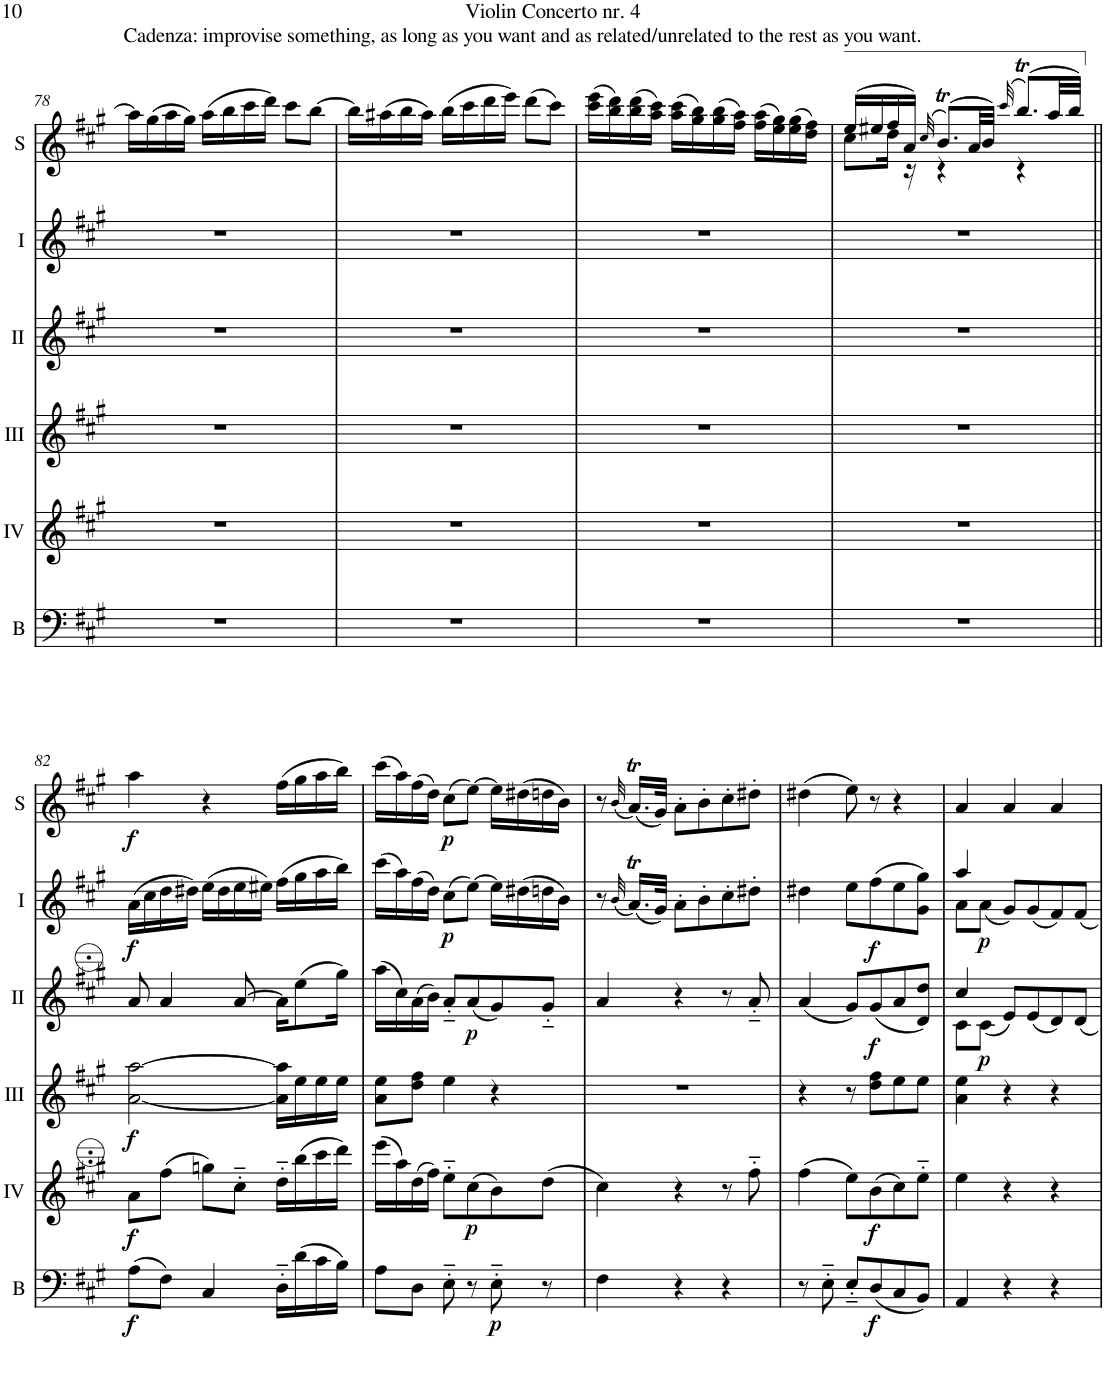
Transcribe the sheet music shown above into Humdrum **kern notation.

**kern	**dynam	**kern	**dynam	**kern	**dynam	**kern	**dynam	**kern	**dynam	**kern	**dynam
*part6	*part6	*part5	*part5	*part4	*part4	*part3	*part3	*part2	*part2	*part1	*part1
*staff6	*staff6	*staff5	*staff5	*staff4	*staff4	*staff3	*staff3	*staff2	*staff2	*staff1	*staff1
*I"Bass	*	*I"Acc. 4	*	*I"Acc. 3	*	*I"Acc. 2	*	*I"Acc. 1	*	*I"Solo	*
*I'B	*	*	*	*	*	*	*	*	*	*I'S	*
!!LO:PB:g=z
*clefF4	*	*clefG2	*	*clefG2	*	*clefG2	*	*clefG2	*	*clefG2	*
*Trd7c12	*	*Trd7c12	*	*Trd7c12	*	*	*	*	*	*	*
*k[f#c#g#]	*	*k[f#c#g#]	*	*k[f#c#g#]	*	*k[f#c#g#]	*	*k[f#c#g#]	*	*k[f#c#g#]	*
*M3/4	*	*M3/4	*	*M3/4	*	*M3/4	*	*M3/4	*	*M3/4	*
=78	=78	=78	=78	=78	=78	=78	=78	=78	=78	=78	=78
!	!	!	!	!	!	!	!	!	!	!LO:TX:a:t=Cadenza&colon; improvise something, as long as you want and as related/unrelated to the rest as you want.	!
2.r	.	2.r	.	2.r	.	2.r	.	2.r	.	16aa\LL]	.
.	.	.	.	.	.	.	.	.	.	(16gg#\	.
.	.	.	.	.	.	.	.	.	.	16aa\	.
.	.	.	.	.	.	.	.	.	.	16gg#\JJ)	.
.	.	.	.	.	.	.	.	.	.	(16aa\LL	.
.	.	.	.	.	.	.	.	.	.	16bb\	.
.	.	.	.	.	.	.	.	.	.	16ccc#\	.
.	.	.	.	.	.	.	.	.	.	16ddd\JJ)	.
.	.	.	.	.	.	.	.	.	.	8ccc#\L	.
.	.	.	.	.	.	.	.	.	.	[8bb\J	.
=79	=79	=79	=79	=79	=79	=79	=79	=79	=79	=79	=79
2.r	.	2.r	.	2.r	.	2.r	.	2.r	.	16bb\LL]	.
.	.	.	.	.	.	.	.	.	.	(16aa#X\	.
.	.	.	.	.	.	.	.	.	.	16bb\	.
.	.	.	.	.	.	.	.	.	.	16aa#\JJ)	.
.	.	.	.	.	.	.	.	.	.	(16bb\LL	.
.	.	.	.	.	.	.	.	.	.	16ccc#\	.
.	.	.	.	.	.	.	.	.	.	16ddd\	.
.	.	.	.	.	.	.	.	.	.	16eee\JJ)	.
.	.	.	.	.	.	.	.	.	.	(8ddd\L	.
.	.	.	.	.	.	.	.	.	.	8ccc#\J)	.
=80	=80	=80	=80	=80	=80	=80	=80	=80	=80	=80	=80
2.r	.	2.r	.	2.r	.	2.r	.	2.r	.	(16ccc#\ 16eee\LL	.
.	.	.	.	.	.	.	.	.	.	16bb\ 16ddd\)	.
.	.	.	.	.	.	.	.	.	.	(16bb\ 16ddd\	.
.	.	.	.	.	.	.	.	.	.	16aa\ 16ccc#\JJ)	.
.	.	.	.	.	.	.	.	.	.	(16aa\ 16ccc#\LL	.
.	.	.	.	.	.	.	.	.	.	16gg#\ 16bb\)	.
.	.	.	.	.	.	.	.	.	.	(16gg#\ 16bb\	.
.	.	.	.	.	.	.	.	.	.	16ff#\ 16aa\JJ)	.
.	.	.	.	.	.	.	.	.	.	(16ff#\ 16aa\LL	.
.	.	.	.	.	.	.	.	.	.	16ee\ 16gg#\)	.
.	.	.	.	.	.	.	.	.	.	(16ee\ 16gg#\	.
.	.	.	.	.	.	.	.	.	.	16dd\ 16ff#\JJ)	.
=81	=81	=81	=81	=81	=81	=81	=81	=81	=81	=81	=81
*	*	*	*	*	*	*	*	*	*	*^	*
2.r	.	2.r	.	2.r	.	2.r	.	2.r	.	(16ee/LL	8cc#\L	.
.	.	.	.	.	.	.	.	.	.	16ee#X/	.	.
.	.	.	.	.	.	.	.	.	.	16ff#/	16dd\Jk	.
.	.	.	.	.	.	.	.	.	.	16a/JJ)	16r	.
.	.	.	.	.	.	.	.	.	.	(32qcc#/	.	.
.	.	.	.	.	.	.	.	.	.	(8.bT/L)	4r	.
.	.	.	.	.	.	.	.	.	.	32a/LL	.	.
.	.	.	.	.	.	.	.	.	.	32b/JJJ)	.	.
.	.	.	.	.	.	.	.	.	.	(32qccc#/	.	.
.	.	.	.	.	.	.	.	.	.	(8.bbT/L)	4r	.
.	.	.	.	.	.	.	.	.	.	32aa/LL	.	.
.	.	.	.	.	.	.	.	.	.	32bb/JJJ)	.	.
*	*	*	*	*	*	*	*	*	*	*v	*v	*
!!LO:LB:g=z
=82||	=82||	=82||	=82||	=82||	=82||	=82||	=82||	=82||	=82||	=82||	=82||
!	!LO:DY:b	!	!LO:DY:b	!	!LO:DY:b	!	!	!	!LO:DY:b	!	!LO:DY:b
(8A\L	f	8a\L	f	[2a\ [2aa\	f	8a/	.	(16a\LL	f	4aa\	f
.	.	.	.	.	.	.	.	16cc#\	.	.	.
8F#\J)	.	(8ff#\J	.	.	.	4a/	.	16dd\	.	.	.
.	.	.	.	.	.	.	.	16dd#X\JJ)	.	.	.
4C#/	.	8ggn\L)	.	.	.	.	.	(16ee\LL	.	4r	.
.	.	.	.	.	.	.	.	16dd#\	.	.	.
.	.	8cc#'~\J	.	.	.	[8a/	.	16ee\	.	.	.
.	.	.	.	.	.	.	.	16ee#X\JJ)	.	.	.
16D'~\LL	.	16dd'~\LL	.	16a\] 16aa\]LL	.	16a\KL]	.	(16ff#\LL	.	(16ff#\LL	.
(16d\	.	(16bb\	.	16ee\	.	(8ee\	.	16gg#\	.	16gg#\	.
16c#\	.	16ccc#\	.	16ee\	.	.	.	16aa\	.	16aa\	.
16B\JJ)	.	16ddd\JJ)	.	16ee\JJ	.	16gg#\Jk)	.	16bb\JJ)	.	16bb\JJ)	.
=83	=83	=83	=83	=83	=83	=83	=83	=83	=83	=83	=83
8A\L	.	(16eee\LL	.	8a\ 8ee\L	.	(16aa\LL	.	(16ccc#\LL	.	(16ccc#\LL	.
.	.	16aa\)	.	.	.	16cc#\)	.	16aa\)	.	16aa\)	.
8D\J	.	(16dd\	.	8dd\ 8ff#\J	.	(16a\	.	(16ff#\	.	(16ff#\	.
.	.	16ff#\JJ)	.	.	.	16b\JJ)	.	16dd\JJ)	.	16dd\JJ)	.
!	!	!	!	!	!	!	!	!	!LO:DY:b	!	!LO:DY:b
8E'~\	.	8ee'~\L	.	4ee\	.	8a'~/L	.	(8cc#\L	p	(8cc#\L	p
!	!	!	!LO:DY:b	!	!	!	!LO:DY:b	!	!	!	!
8r	.	(8cc#\	p	.	.	(8a/	p	[8ee\J)	.	[8ee\J)	.
!	!LO:DY:b	!	!	!	!	!	!	!	!	!	!
8E'~\	p	8b\)	.	4r	.	8g#/)	.	16ee\LL]	.	16ee\LL]	.
.	.	.	.	.	.	.	.	(16dd#X\	.	(16dd#X\	.
8r	.	(8dd\J	.	.	.	8g#'~/J	.	16ddn\	.	16ddn\	.
.	.	.	.	.	.	.	.	16b\JJ)	.	16b\JJ)	.
=84	=84	=84	=84	=84	=84	=84	=84	=84	=84	=84	=84
4F#\	.	4cc#\)	.	2.r	.	4a/	.	8r	.	8r	.
.	.	.	.	.	.	.	.	(32qb/	.	(32qb/	.
.	.	.	.	.	.	.	.	(16.aT/LL)	.	(16.aT/LL)	.
.	.	.	.	.	.	.	.	32g#/JJk)	.	32g#/JJk)	.
4r	.	4r	.	.	.	4r	.	8a'\L	.	8a'\L	.
.	.	.	.	.	.	.	.	8b'\	.	8b'\	.
4r	.	8r	.	.	.	8r	.	8cc#'\	.	8cc#'\	.
.	.	8ff#'~\	.	.	.	8a'~/	.	8dd#X'\J	.	8dd#X'\J	.
=85	=85	=85	=85	=85	=85	=85	=85	=85	=85	=85	=85
8r	.	(4ff#\	.	4r	.	(4a/	.	4dd#X\	.	(4dd#X\	.
8E'~\	.	.	.	.	.	.	.	.	.	.	.
8E'~/L	.	8ee\L)	.	8r	.	8g#/L)	.	8ee\L	.	8ee\)	.
!	!LO:DY:b	!	!LO:DY:b	!	!	!	!LO:DY:b	!	!LO:DY:b	!	!
(8D/	f	(8b\	f	8dd\ 8ff#\L	.	(8g#/	f	(8ff#\	f	8r	.
8C#/	.	8cc#\)	.	8ee\	.	8a/	.	8ee\	.	4r	.
8BB/J)	.	8ee'~\J	.	8ee\J	.	8d/ 8dd/J)	.	8g#\ 8gg#\J)	.	.	.
=86	=86	=86	=86	=86	=86	=86	=86	=86	=86	=86	=86
*	*	*	*	*	*	*^	*	*^	*	*	*
4AA/	.	4ee\	.	4a\ 4ee\	.	4cc#/	8c#\L	.	4aa/	8a\L	.	4a/	.
!	!	!	!	!	!	!	!	!LO:DY:b	!	!	!LO:DY:b	!	!
.	.	.	.	.	.	.	(8c#\J	p	.	(8a\J	p	.	.
4r	.	4r	.	4r	.	4ryy	8e/L)	.	4ryy	8g#/L)	.	4a/	.
.	.	.	.	.	.	.	(<8e/	.	.	(<8g#/	.	.	.
4r	.	4r	.	4r	.	4ryy	8d/)	.	4ryy	8f#/)	.	4a/	.
.	.	.	.	.	.	.	8d/J	.	.	8f#/J	.	.	.
*	*	*	*	*	*	*v	*v	*	*	*	*	*	*
*	*	*	*	*	*	*	*	*v	*v	*	*	*
=	=	=	=	=	=	=	=	=	=	=	=
*-	*-	*-	*-	*-	*-	*-	*-	*-	*-	*-	*-
